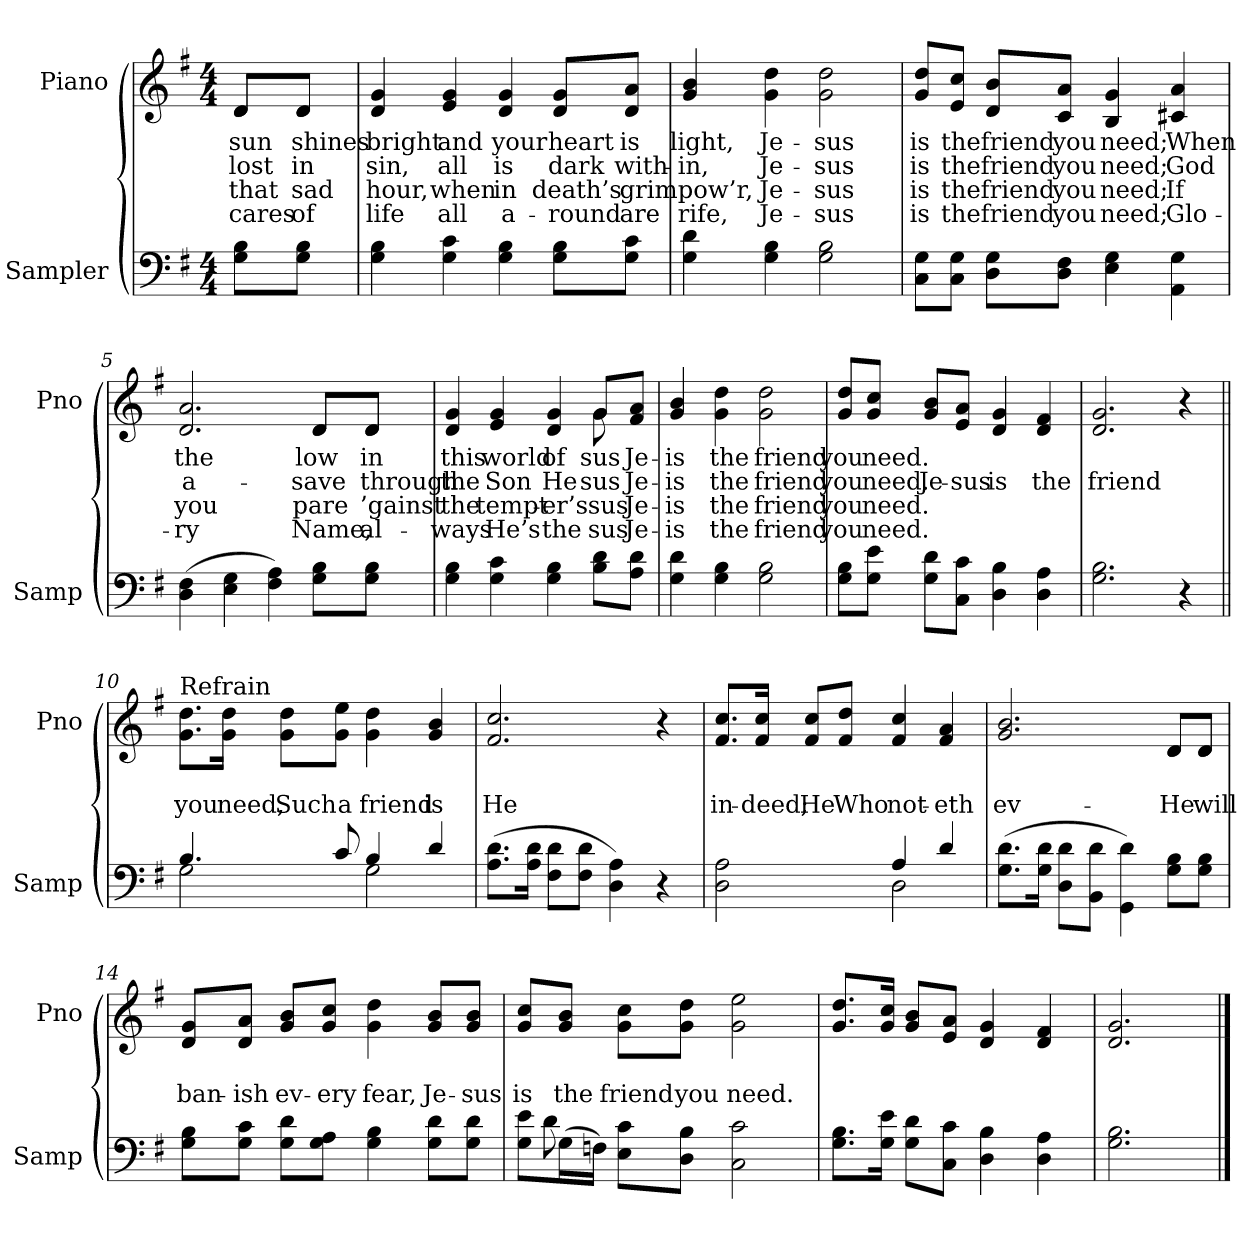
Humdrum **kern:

**kern	**kern	**text	**text	**text	**text
*part2	*part1	*part1	*part1	*part1	*part1
*staff2	*staff1	*staff1	*staff1	*staff1	*staff1
*I"Sampler	*I"Piano	*	*	*	*
*I'Samp	*I'Pno	*	*	*	*
*clefF4	*clefG2	*	*	*	*
*k[f#]	*k[f#]	*	*	*	*
*G:	*G:	*	*	*	*
*M4/4	*M4/4	*	*	*	*
=1	=1	=1	=1	=1	=1
*	*^	*	*	*	*
8G\ 8B\L	8d/L	8d/L	sun	lost	that	cares
8G\ 8B\J	8d/J	8d/J	shines	in	sad	of
*	*v	*v	*	*	*	*
=2	=2	=2	=2	=2	=2
4G 4B	4d 4g	bright	sin,	hour,	life
4G 4c	4e 4g	and	all	when	all
4G 4B	4d 4g	your	is	in	a-
8G\ 8B\L	8d/ 8g/L	heart	dark	death’s	-round
8G\ 8c\J	8d/ 8a/J	is	with-	grim	are
=3	=3	=3	=3	=3	=3
4G 4d	4g 4b	light,	-in,	pow’r,	rife,
4G 4B	4g 4dd	Je-	Je-	Je-	Je-
2G 2B	2g 2dd	-sus	-sus	-sus	-sus
=4	=4	=4	=4	=4	=4
8C\ 8G\L	8g/ 8dd/L	is	is	is	is
8C\ 8G\J	8e/ 8cc/J	the	the	the	the
8D\ 8G\L	8d/ 8b/L	friend	friend	friend	friend
8D\ 8F#\J	8c/ 8a/J	you	you	you	you
4E 4G	4B 4g	need;	need;	need;	need;
4AA 4G	4c#X 4a	When	God	If	Glo-
=5	=5	=5	=5	=5	=5
*	*^	*	*	*	*
(4D 4F#	2.d 2.a	2.ryy	the	a-	you	-ry
4E 4G	.	.	.	.	.	.
4F# 4A)	.	.	.	.	.	.
8G\ 8B\L	8d/L	8d/L	low	save	-pare	Name,
8G\ 8B\J	8d/J	8d/J	in	through	’gainst	al-
=6	=6	=6	=6	=6	=6	=6
4G 4B	4d 4g	2.ryy	this	the	the	-ways
4G 4c	4e 4g	.	world	Son	tempt-	He’s
4G 4B	4d 4g	.	of	He	-er’s	the
8B\ 8d\L	8g/L	8g	-sus	-sus	-sus	-sus
8A\ 8d\J	8f#/ 8a/J	8ryy	Je-	Je-	Je-	Je-
*	*v	*v	*	*	*	*
=7	=7	=7	=7	=7	=7
4G 4d	4g 4b	is	is	is	is
4G 4B	4g 4dd	the	the	the	the
2G 2B	2g 2dd	friend	friend	friend	friend
=8	=8	=8	=8	=8	=8
8G\ 8B\L	8g/ 8dd/L	you	you	you	you
8G\ 8e\J	8g/ 8cc/J	need.	need.	need.	need.
8G\ 8d\L	8g/ 8b/L	.	Je-	.	.
8C\ 8c\J	8e/ 8a/J	.	-sus	.	.
4D 4B	4d 4g	.	is	.	.
4D 4A	4d 4f#	.	the	.	.
=9	=9	=9	=9	=9	=9
2.G 2.B	2.d 2.g	.	friend	.	.
4r	4r	.	.	.	.
=10||	=10||	=10||	=10||	=10||	=10||
*^	*	*	*	*	*
!	!	!LO:TX:t=Refrain	!	!	!	!
4.B/	2G	8.g\ 8.dd\L	.	you	.	.
.	.	16g\ 16dd\Jk	.	need,	.	.
.	.	8g\ 8dd\L	.	Such	.	.
8c/	.	8g\ 8ee\J	.	a	.	.
4B/	2G	4g 4dd	.	friend	.	.
4d/	.	4g 4b	.	is	.	.
*v	*v	*	*	*	*	*
=11	=11	=11	=11	=11	=11
(8.A\ 8.d\L	2.f# 2.cc	.	He	.	.
16A\ 16d\Jk	.	.	.	.	.
8F#\ 8d\L	.	.	.	.	.
8F#\ 8d\J	.	.	.	.	.
4D 4A)	.	.	.	.	.
4r	4r	.	.	.	.
=12	=12	=12	=12	=12	=12
*^	*	*	*	*	*
2D 2A	2ryy	8.f#/ 8.cc/L	.	in-	.	.
.	.	16f#/ 16cc/Jk	.	-deed;	.	.
.	.	8f#/ 8cc/L	.	He	.	.
.	.	8f#/ 8dd/J	.	Who	.	.
4A/	2D	4f# 4cc	.	not-	.	.
4d/	.	4f# 4a	.	-eth	.	.
*v	*v	*	*	*	*	*
=13	=13	=13	=13	=13	=13
*	*^	*	*	*	*
(8.G\ 8.d\L	2.g 2.b	2.ryy	.	ev-	.	.
16G\ 16d\Jk	.	.	.	.	.	.
8D\ 8d\L	.	.	.	.	.	.
8BB\ 8d\J	.	.	.	.	.	.
4GG 4d)	.	.	.	.	.	.
8G\ 8B\L	8d/L	8d/L	.	He	.	.
8G\ 8B\J	8d/J	8d/J	.	will	.	.
*	*v	*v	*	*	*	*
=14	=14	=14	=14	=14	=14
8G\ 8B\L	8d/ 8g/L	.	ban-	.	.
8G\ 8c\J	8d/ 8a/J	.	-ish	.	.
8G\ 8d\L	8g/ 8b/L	.	ev-	.	.
8G\ 8A\J	8g/ 8cc/J	.	-ery	.	.
4G 4B	4g 4dd	.	fear,	.	.
8G\ 8d\L	8g/ 8b/L	.	Je-	.	.
8G\ 8d\J	8g/ 8b/J	.	-sus	.	.
=15	=15	=15	=15	=15	=15
*^	*	*	*	*	*
8G\ 8e\L	8ryy	8g/ 8cc/L	.	is	.	.
(16G\L	8d	8g/ 8b/J	.	the	.	.
16Fn\JJ)	.	.	.	.	.	.
8E\ 8c\L	2.ryy	8g\ 8cc\L	.	friend	.	.
8D\ 8B\J	.	8g\ 8dd\J	.	you	.	.
2C 2c	.	2g 2ee	.	need.	.	.
*v	*v	*	*	*	*	*
=16	=16	=16	=16	=16	=16
8.G\ 8.B\L	8.g/ 8.dd/L	.	.	.	.
16G\ 16e\Jk	16g/ 16cc/Jk	.	.	.	.
8G\ 8d\L	8g/ 8b/L	.	.	.	.
8C\ 8c\J	8e/ 8a/J	.	.	.	.
4D 4B	4d 4g	.	.	.	.
4D 4A	4d 4f#	.	.	.	.
=17	=17	=17	=17	=17	=17
2.G 2.B	2.d 2.g	.	.	.	.
==	==	==	==	==	==
*-	*-	*-	*-	*-	*-
